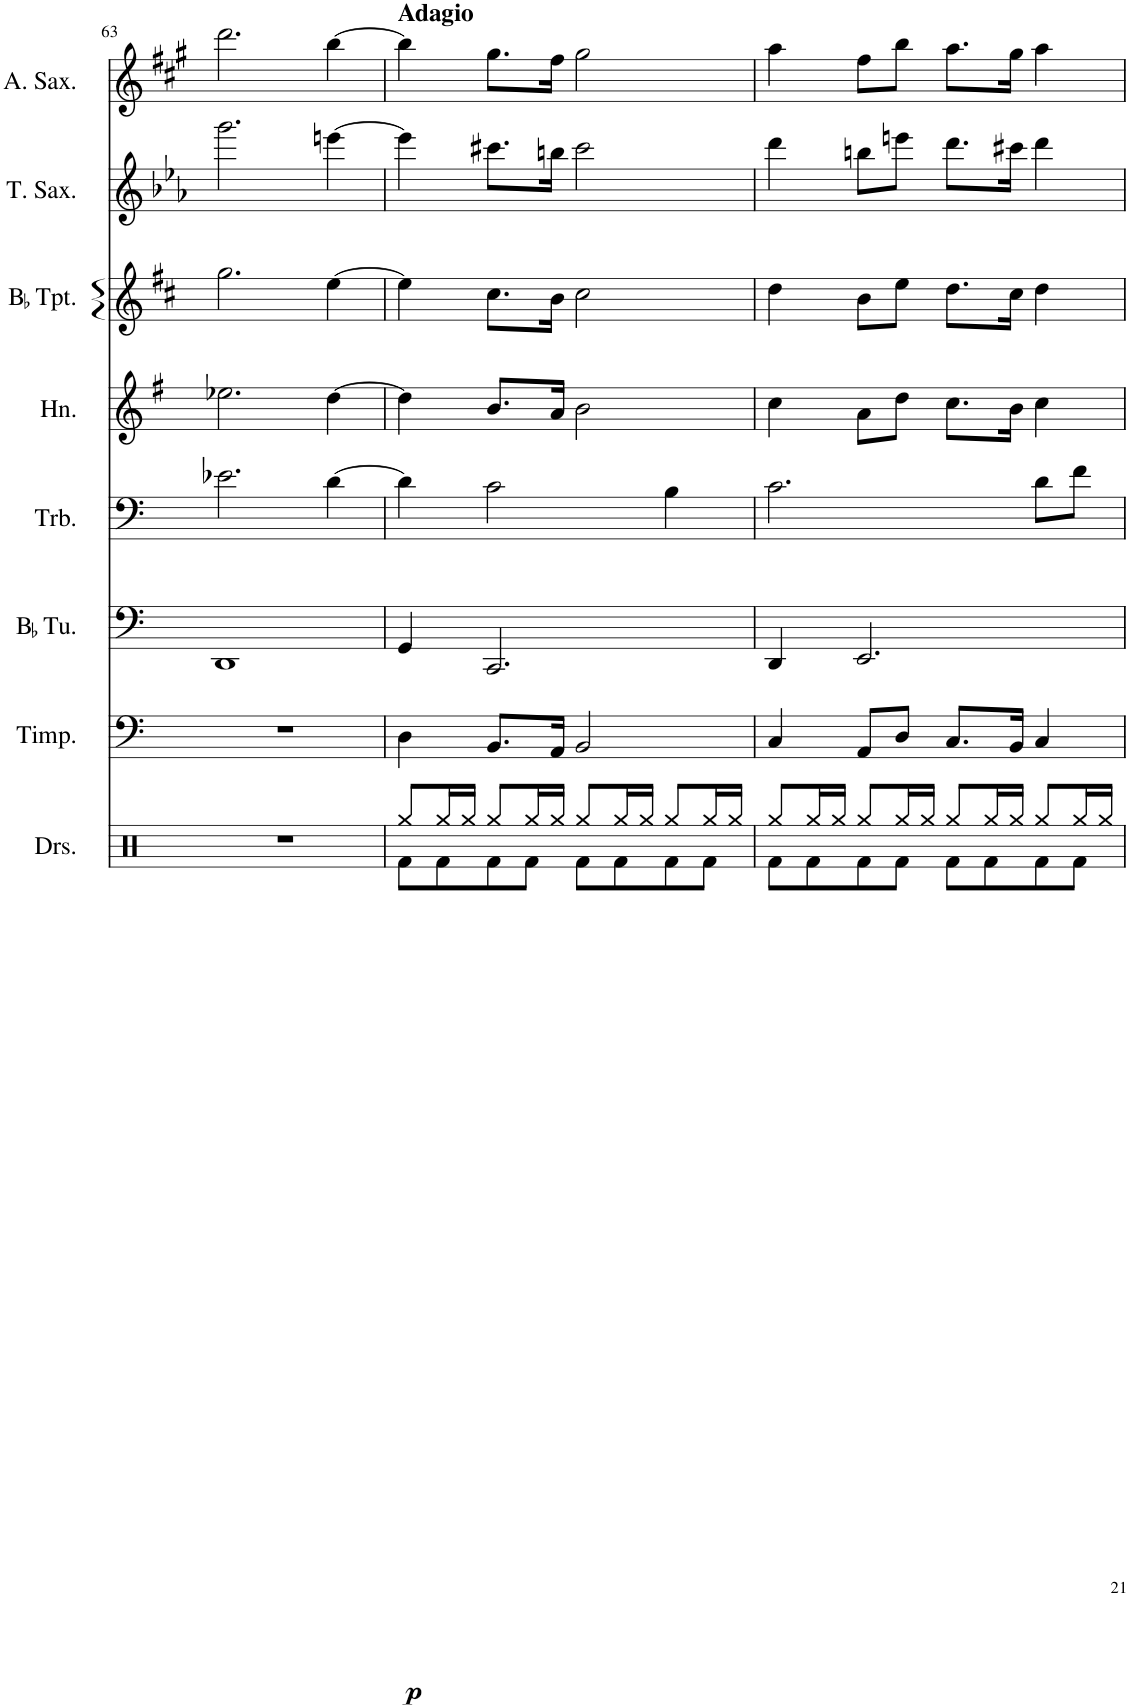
**kern	**dynam	**kern	**kern	**kern	**kern	**kern	**kern	**kern
*part8	*part8	*part7	*part6	*part5	*part4	*part3	*part2	*part1
*staff8	*staff8	*staff7	*staff6	*staff5	*staff4	*staff3	*staff2	*staff1
*I"Drumset	*	*I"Timpani	*I"BaccidentalFlat Tuba	*I"Trombone	*I"Horn	*I"BaccidentalFlat Trumpet	*I"Tenor Saxophone	*I"Alto Saxophone
*I'Drs.	*	*I'Timp.	*I'BaccidentalFlat Tu.	*I'Trb.	*I'Hn.	*I'BaccidentalFlat Tpt.	*I'T. Sax.	*I'A. Sax.
!!LO:PB:g=z
*clefX	*	*clefF4	*clefF4	*clefF4	*clefG2	*clefG2	*clefG2	*clefG2
*	*	*	*	*	*Trd4c7	*Trd1c2	*Trd8c14	*Trd5c9
*k[]	*	*k[]	*k[]	*k[]	*k[f#]	*k[f#c#]	*k[b-e-a-]	*k[f#c#g#]
*M4/4	*	*M4/4	*M4/4	*M4/4	*M4/4	*M4/4	*M4/4	*M4/4
=63	=63	=63	=63	=63	=63	=63	=63	=63
1r	.	1r	1DD	2.e-X\	2.ee-X\	2.gg\	2.ggg\	2.ddd\
.	.	.	.	[4d\	[4dd\	[4ee\	[4eeen\	[4bb\
=64	=64	=64	=64	=64	=64	=64	=64	=64
*^	*	*	*	*	*	*	*	*
!	!	!	!	!	!	!	!	!	!LO:TX:a:B:t=Adagio
!	!	!LO:DY:b	!	!	!	!	!	!	!
8Rgg/L	8Rf\L	p	4D\	4GG/	4d\]	4dd\]	4ee\]	4eee\]	4bb\]
16Rgg/L	8Rf\	.	.	.	.	.	.	.	.
16Rgg/JJ	.	.	.	.	.	.	.	.	.
8Rgg/L	8Rf\	.	8.BB/L	2.CC/	2c\	8.b/L	8.cc#\L	8.ccc#X\L	8.gg#\L
16Rgg/L	8Rf\J	.	.	.	.	.	.	.	.
16Rgg/JJ	.	.	16AA/Jk	.	.	16a/Jk	16b\Jk	16bbn\Jk	16ff#\Jk
8Rgg/L	8Rf\L	.	2BB/	.	.	2b\	2cc#\	2ccc#\	2gg#\
16Rgg/L	8Rf\	.	.	.	.	.	.	.	.
16Rgg/JJ	.	.	.	.	.	.	.	.	.
8Rgg/L	8Rf\	.	.	.	4B\	.	.	.	.
16Rgg/L	8Rf\J	.	.	.	.	.	.	.	.
16Rgg/JJ	.	.	.	.	.	.	.	.	.
=65	=65	=65	=65	=65	=65	=65	=65	=65	=65
8Rgg/L	8Rf\L	.	4C/	4DD/	2.c\	4cc\	4dd\	4ddd\	4aa\
16Rgg/L	8Rf\	.	.	.	.	.	.	.	.
16Rgg/JJ	.	.	.	.	.	.	.	.	.
8Rgg/L	8Rf\	.	8AA/L	2.EE/	.	8a\L	8b\L	8bbn\L	8ff#\L
16Rgg/L	8Rf\J	.	8D/J	.	.	8dd\J	8ee\J	8eeen\J	8bb\J
16Rgg/JJ	.	.	.	.	.	.	.	.	.
8Rgg/L	8Rf\L	.	8.C/L	.	.	8.cc\L	8.dd\L	8.ddd\L	8.aa\L
16Rgg/L	8Rf\	.	.	.	.	.	.	.	.
16Rgg/JJ	.	.	16BB/Jk	.	.	16b\Jk	16cc#\Jk	16ccc#X\Jk	16gg#\Jk
8Rgg/L	8Rf\	.	4C/	.	8d\L	4cc\	4dd\	4ddd\	4aa\
16Rgg/L	8Rf\J	.	.	.	8f\J	.	.	.	.
16Rgg/JJ	.	.	.	.	.	.	.	.	.
*v	*v	*	*	*	*	*	*	*	*
=	=	=	=	=	=	=	=	=
*-	*-	*-	*-	*-	*-	*-	*-	*-
